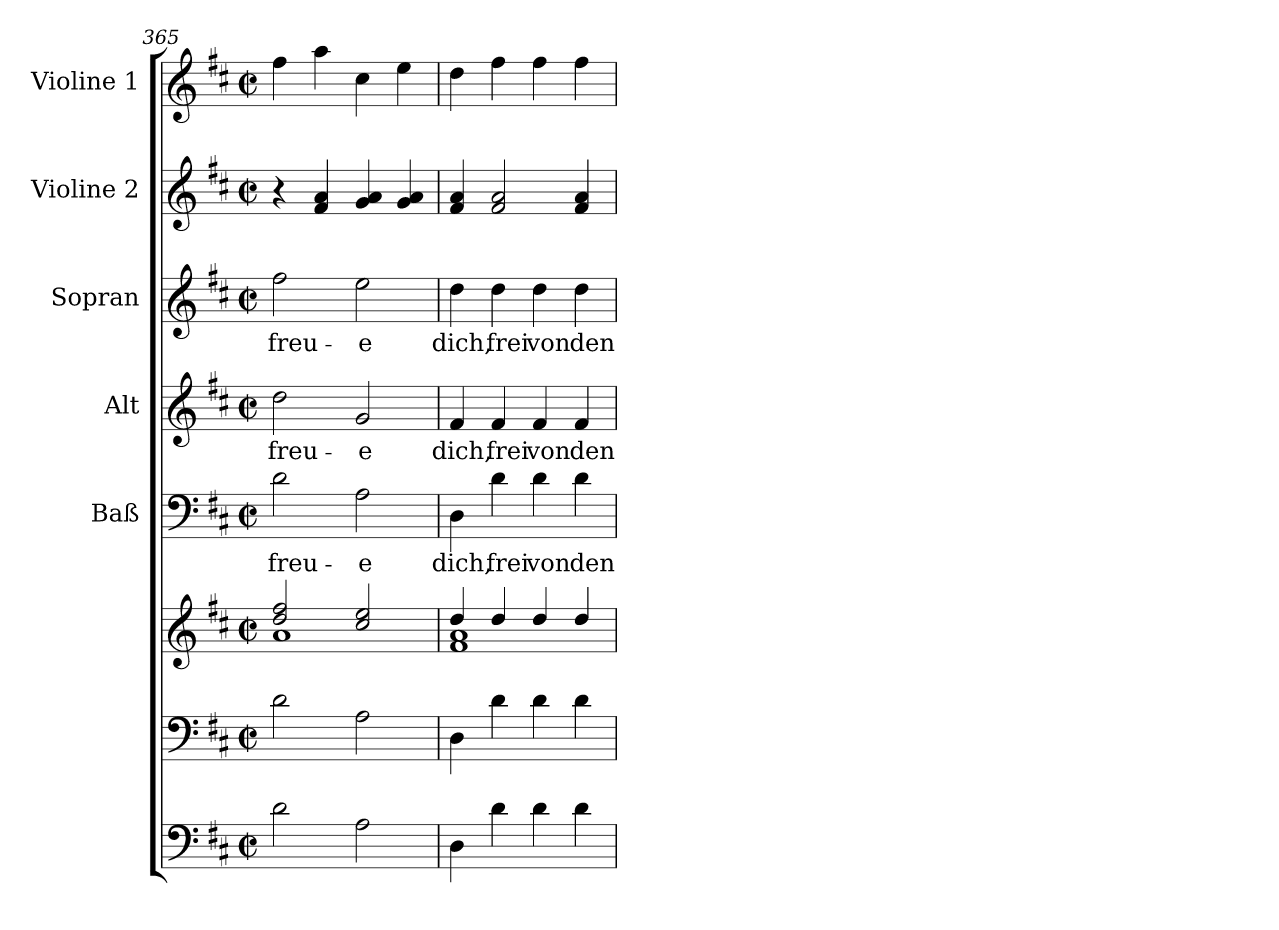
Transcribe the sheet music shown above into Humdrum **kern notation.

**kern	**kern	**kern	**kern	**text	**kern	**text	**kern	**text	**kern	**kern
*part7	*part6	*part6	*part5	*part5	*part4	*part4	*part3	*part3	*part2	*part1
*staff8	*staff7	*staff6	*staff5	*staff5	*staff4	*staff4	*staff3	*staff3	*staff2	*staff1
*	*	*	*I"Baß	*	*I"Alt	*	*I"Sopran	*	*I"Violine 2	*I"Violine 1
*	*	*	*	*	*	*	*	*	*I'Vln	*I'Vln
*clefF4	*clefF4	*clefG2	*clefF4	*	*clefG2	*	*clefG2	*	*clefG2	*clefG2
*ITrd7c12	*	*	*	*	*	*	*	*	*	*
*k[f#c#]	*k[f#c#]	*k[f#c#]	*k[f#c#]	*	*k[f#c#]	*	*k[f#c#]	*	*k[f#c#]	*k[f#c#]
*D:	*D:	*D:	*D:	*	*D:	*	*D:	*	*D:	*D:
*M2/2	*M2/2	*M2/2	*M2/2	*	*M2/2	*	*M2/2	*	*M2/2	*M2/2
*met(c|)	*met(c|)	*met(c|)	*met(c|)	*	*met(c|)	*	*met(c|)	*	*met(c|)	*met(c|)
=365	=365	=365	=365	=365	=365	=365	=365	=365	=365	=365
*	*	*^	*	*	*	*	*	*	*	*
!	!	!	!	!	!LO:LY:b	!	!LO:LY:b	!	!LO:LY:b	!	!
2D\	2d\	2dd/ 2ff#/	1a	2d\	freu-	2dd\	freu-	2ff#\	freu-	4r	4ff#\
.	.	.	.	.	.	.	.	.	.	4f#/ 4a/	4aa\
!	!	!	!	!	!LO:LY:b	!	!LO:LY:b	!	!LO:LY:b	!	!
2AA\	2A\	2cc#/ 2ee/	.	2A\	-e	2g/	-e	2ee\	-e	4g/ 4a/	4cc#\
.	.	.	.	.	.	.	.	.	.	4g/ 4a/	4ee\
=366	=366	=366	=366	=366	=366	=366	=366	=366	=366	=366	=366
!	!	!	!	!	!LO:LY:b	!	!LO:LY:b	!	!LO:LY:b	!	!
4DD\	4D\	4dd/	1f# 1a	4D\	dich,	4f#/	dich,	4dd\	dich,	4f#/ 4a/	4dd\
!	!	!	!	!	!LO:LY:b	!	!LO:LY:b	!	!LO:LY:b	!	!
4D\	4d\	4dd/	.	4d\	frei	4f#/	frei	4dd\	frei	2f#/ 2a/	4ff#\
!	!	!	!	!	!LO:LY:b	!	!LO:LY:b	!	!LO:LY:b	!	!
4D\	4d\	4dd/	.	4d\	von	4f#/	von	4dd\	von	.	4ff#\
!	!	!	!	!	!LO:LY:b	!	!LO:LY:b	!	!LO:LY:b	!	!
4D\	4d\	4dd/	.	4d\	den	4f#/	den	4dd\	den	4f#/ 4a/	4ff#\
*	*	*v	*v	*	*	*	*	*	*	*	*
=	=	=	=	=	=	=	=	=	=	=
*-	*-	*-	*-	*-	*-	*-	*-	*-	*-	*-
